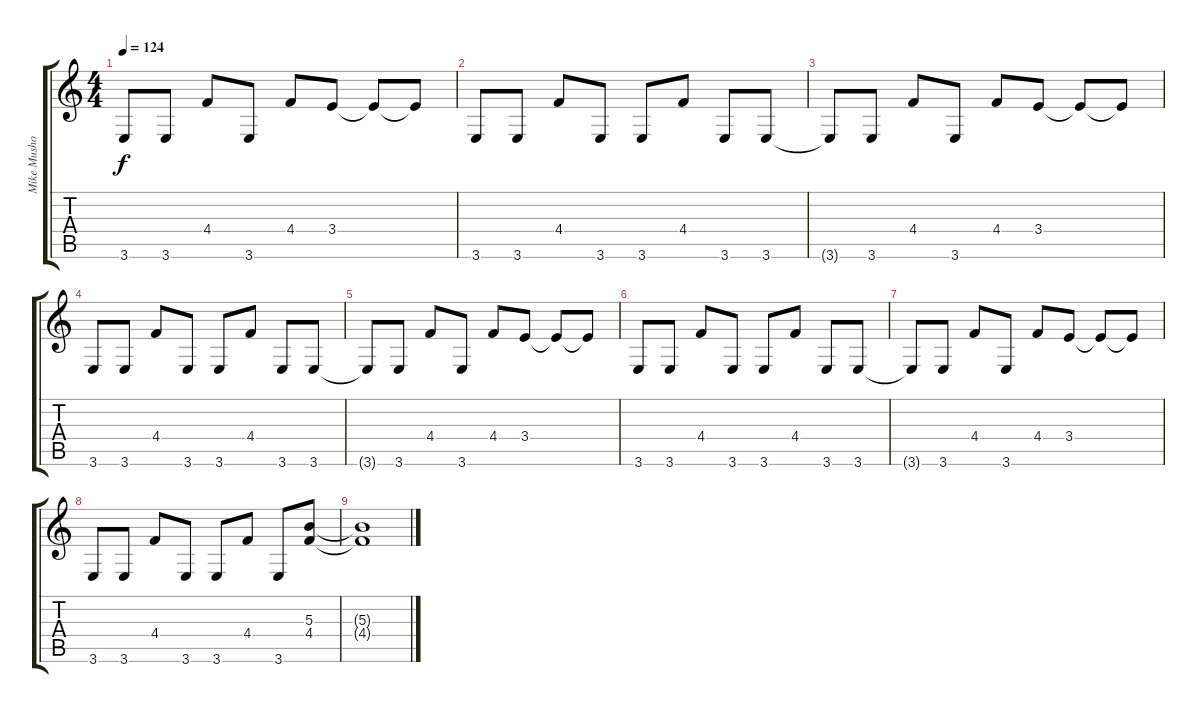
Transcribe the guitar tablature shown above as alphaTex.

\track ("Mike Mushock - Guitars" "Mike Musho") {instrument electricguitarjazz}
\staff {score tabs}
\tuning (Eb4 Bb3 Gb3 Db3 Ab2 Db2) {hide}
\ts (4 4)
\tempo 124
\clef g2
\ks c
3.6{t}.8{dy f} 3.6.8 4.4.8 3.6.8 4.4.8 3.4.8 3.4{t}.8 3.4{t}.8 |
3.6.8 3.6.8 4.4.8 3.6.8 3.6.8 4.4.8 3.6.8 3.6.8 |
3.6{t}.8 3.6.8 4.4.8 3.6.8 4.4.8 3.4.8 3.4{t}.8 3.4{t}.8 |
3.6.8 3.6.8 4.4.8 3.6.8 3.6.8 4.4.8 3.6.8 3.6.8 |
3.6{t}.8 3.6.8 4.4.8 3.6.8 4.4.8 3.4.8 3.4{t}.8 3.4{t}.8 |
3.6.8 3.6.8 4.4.8 3.6.8 3.6.8 4.4.8 3.6.8 3.6.8 |
3.6{t}.8 3.6.8 4.4.8 3.6.8 4.4.8 3.4.8 3.4{t}.8 3.4{t}.8 |
3.6.8 3.6.8 4.4.8 3.6.8 3.6.8 4.4.8 3.6.8 (5.3 4.4).8 |
(5.3{t} 4.4{t}).1
